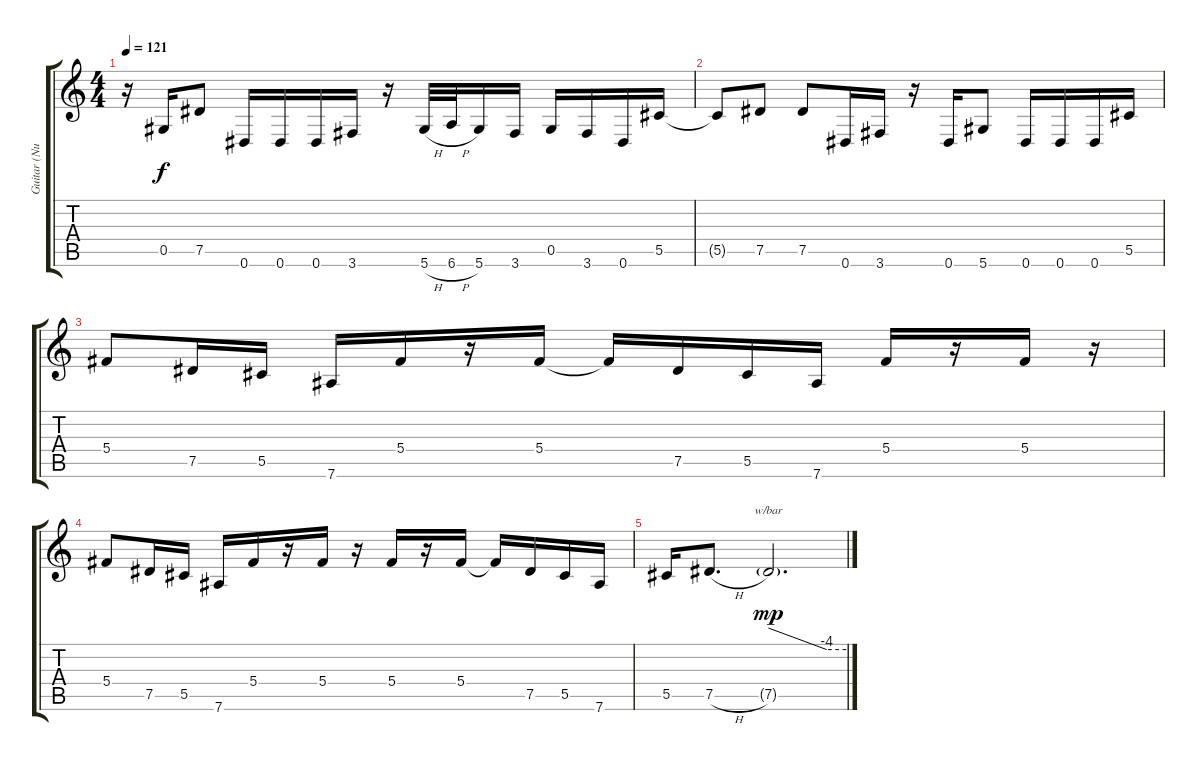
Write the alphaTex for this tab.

\track ("Guitar (Nuno)" "Guitar (Nu") {instrument distortionguitar}
\staff {score tabs}
\tuning (Eb4 Bb3 Gb3 Db3 Ab2 Eb2) {hide}
\ts (4 4)
\tempo 121
\clef g2
\ks c
r.16{dy f} 0.5.16 7.5.8 0.6.16 0.6.16 0.6.16 3.6.16 r.16 5.6{h}.32 6.6{h}.32 5.6.16 3.6.16 0.5.16 3.6.16 0.6.16 5.5.16 |
5.5{t}.8 7.5.8 7.5.8 0.6.16 3.6.16 r.16 0.6.16 5.6.8 0.6.16 0.6.16 0.6.16 5.5.16 |
5.4.8 7.5.16 5.5.16 7.6.16 5.4.16 r.16 5.4.16 5.4{t}.16 7.5.16 5.5.16 7.6.16 5.4.16 r.16 5.4.16 r.16 |
5.4.8 7.5.16 5.5.16 7.6.16 5.4.16 r.16 5.4.16 r.16 5.4.16 r.16 5.4.16 5.4{t}.16 7.5.16 5.5.16 7.6.16 |
5.5.16 7.5{h}.8{d volume 2} 7.5{g}.2{d tbe (custom default 0 0 45 -16 60 -16) dy mp}
